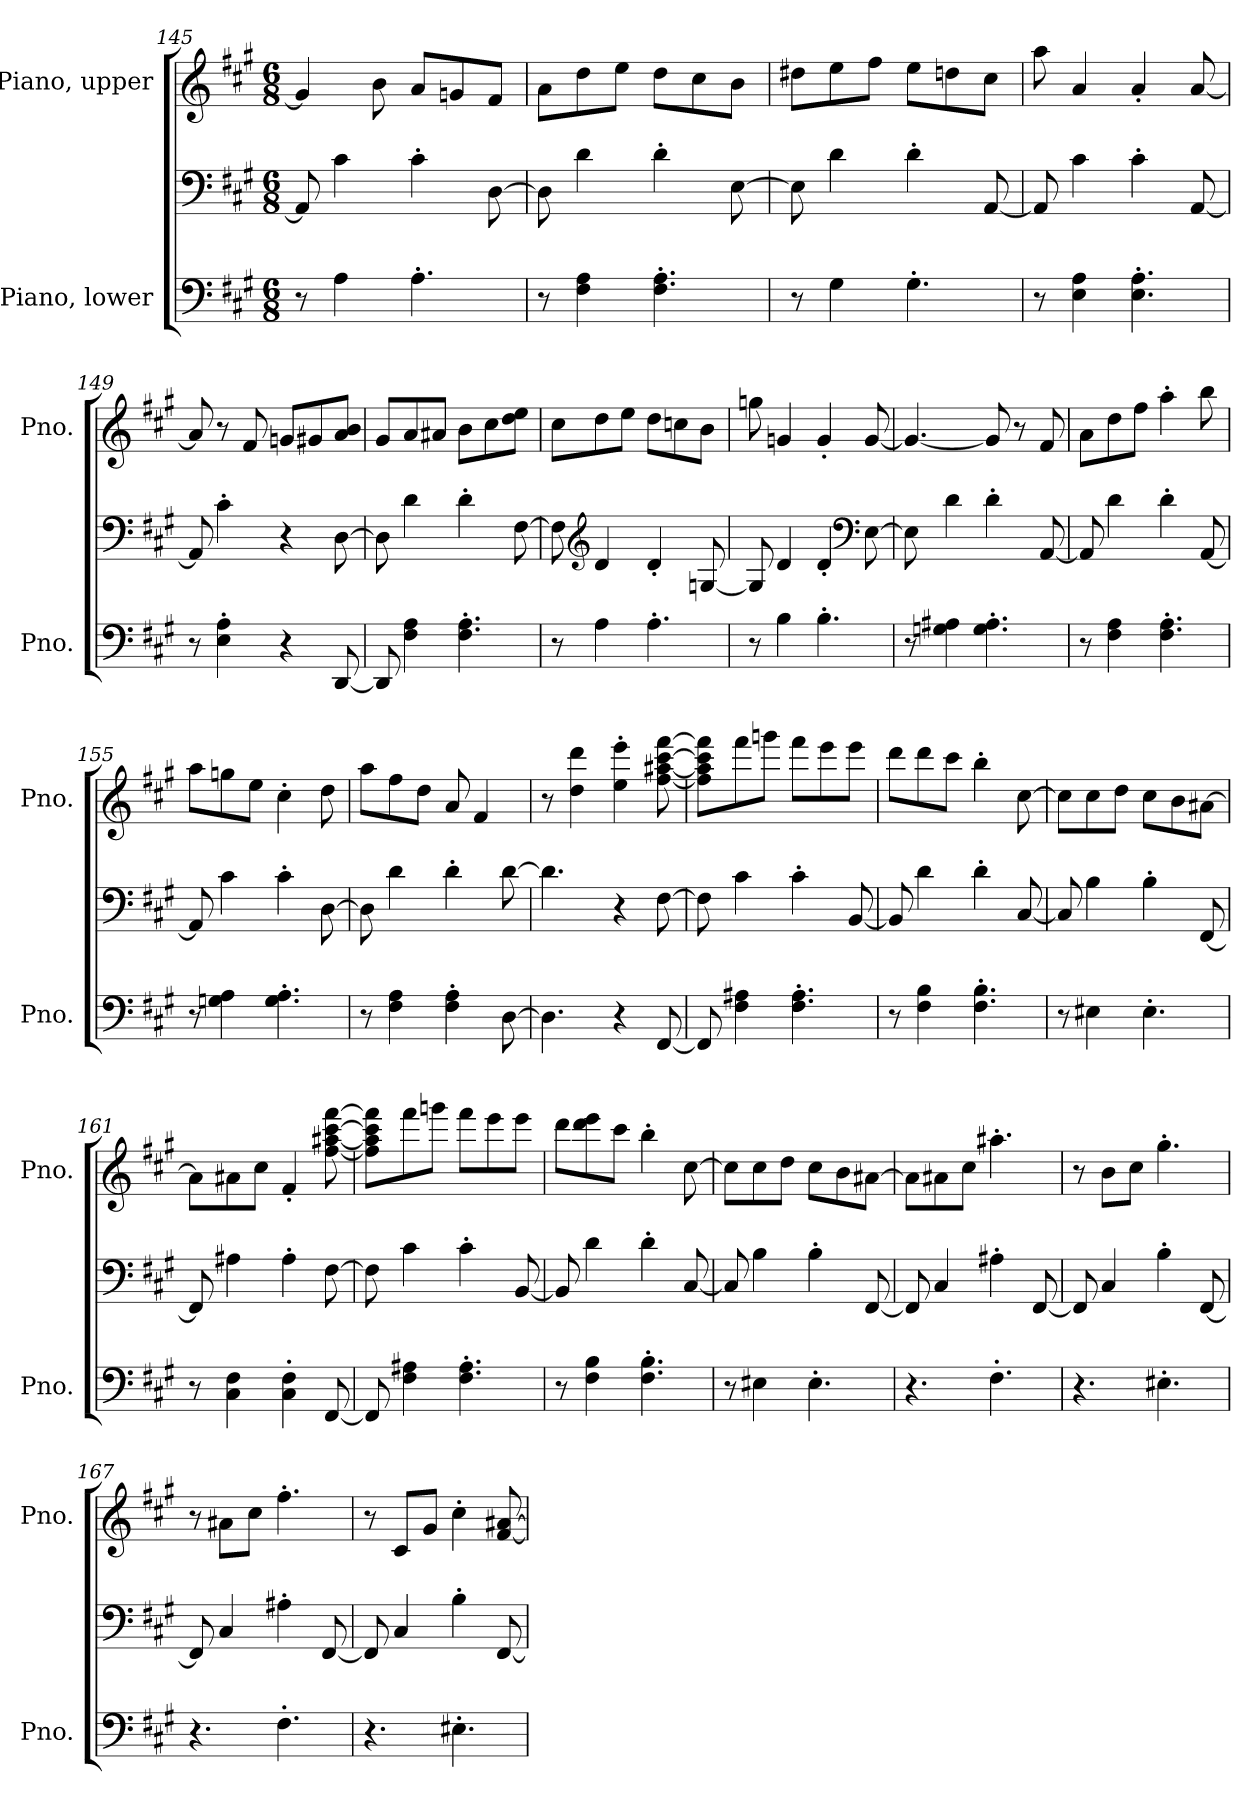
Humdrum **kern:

**kern	**kern	**kern
*part2	*part2	*part1
*staff3	*staff2	*staff1
*I"Piano, lower	*	*I"Piano, upper
*I'Pno.	*	*I'Pno.
!!LO:PB:g=z
*clefF4	*clefF4	*clefG2
*k[f#c#g#]	*k[f#c#g#]	*k[f#c#g#]
*M6/8	*M6/8	*M6/8
=145	=145	=145
8r	8AA/]	4g/]
4A\	4c#\	.
.	.	8b\
4.A'\	4c#'\	8a/L
.	.	8gn/
.	[8D\	8f#/J
=146	=146	=146
8r	8D\]	8a\L
4F#\ 4A\	4d\	8dd\
.	.	8ee\J
4.F#\' 4.A\'	4d'\	8dd\L
.	.	8cc#\
.	[8E\	8b\J
=147	=147	=147
8r	8E\]	8dd#X\L
4G#\	4d\	8ee\
.	.	8ff#\J
4.G#'\	4d'\	8ee\L
.	.	8ddn\
.	[8AA/	8cc#\J
=148	=148	=148
8r	8AA/]	8aa\
4E\ 4A\	4c#\	4a/
4.E\' 4.A\'	4c#'\	4a'/
.	[8AA/	[8a/
=149	=149	=149
8r	8AA/]	8a/]
4E\' 4A\'	4c#'\	8r
.	.	8f#/
4r	4r	8gn/L
.	.	8g#X/
[8DD/	[8D\	8a/ 8b/J
!!LO:LB:g=z
=150	=150	=150
8DD/]	8D\]	8g#/L
4F#\ 4A\	4d\	8a/
.	.	8a#X/J
4.F#\' 4.A\'	4d'\	8b\L
.	.	8cc#\
.	[8F#\	8dd\ 8ee\J
=151	=151	=151
8r	8F#\]	8cc#\L
*	*clefG2	*
4A\	4d/	8dd\
.	.	8ee\J
4.A'\	4d'/	8dd\L
.	.	8ccn\
.	[8Gn/	8b\J
=152	=152	=152
8r	8G/]	8ggn\
4B\	4d/	4gn/
4.B'\	4d'/	4g'/
*	*clefF4	*
.	[8E\	[8g/
=153	=153	=153
8r	8E\]	4.g/_
4Gn\ 4A#X\	4d\	.
4.G\' 4.A#\'	4d'\	8g/]
.	.	8r
.	[8AA/	8f#/
!!LO:LB:g=z
=154	=154	=154
8r	8AA/]	8a\L
4F#\ 4A\	4d\	8dd\
.	.	8ff#\J
4.F#\' 4.A\'	4d'\	4aa'\
.	[8AA/	8bb\
=155	=155	=155
8r	8AA/]	8aa\L
4Gn\ 4A\	4c#\	8ggn\
.	.	8ee\J
4.G\' 4.A\'	4c#'\	4cc#'\
.	[8D\	8dd\
=156	=156	=156
8r	8D\]	8aa\L
4F#\ 4A\	4d\	8ff#\
.	.	8dd\J
4F#\' 4A\'	4d'\	8a/
.	.	4f#/
[8D\	[8d\	.
=157	=157	=157
4.D\]	4.d\]	8r
.	.	4dd\ 4ddd\
4r	4r	4ee\' 4eee\'
[8FF#/	[8F#\	[8ff#\ [8aa#X\ [8ccc#\ [8fff#\
=158	=158	=158
8FF#/]	8F#\]	8ff#\] 8aa#\] 8ccc#\] 8fff#\]L
4F#\ 4A#X\	4c#\	8fff#\
.	.	8gggn\J
4.F#\' 4.A#\'	4c#'\	8fff#\L
.	.	8eee\
.	[8BB/	8eee\J
!!LO:LB:g=z
=159	=159	=159
8r	8BB/]	8ddd\L
4F#\ 4B\	4d\	8ddd\
.	.	8ccc#\J
4.F#\' 4.B\'	4d'\	4bb'\
.	[8C#/	[8cc#\
=160	=160	=160
8r	8C#/]	8cc#\L]
4E#X\	4B\	8cc#\
.	.	8dd\J
4.E#'\	4B'\	8cc#\L
.	.	8b\
.	[8FF#/	[8a#X\J
=161	=161	=161
8r	8FF#/]	8a#\L]
4C#\ 4F#\	4A#X\	8a#X\
.	.	8cc#\J
4C#\' 4F#\'	4A#'\	4f#'/
[8FF#/	[8F#\	[8ff#\ [8aa#X\ [8ccc#\ [8fff#\
=162	=162	=162
8FF#/]	8F#\]	8ff#\] 8aa#\] 8ccc#\] 8fff#\]L
4F#\ 4A#X\	4c#\	8fff#\
.	.	8gggn\J
4.F#\' 4.A#\'	4c#'\	8fff#\L
.	.	8eee\
.	[8BB/	8eee\J
!!LO:PB:g=z
=163	=163	=163
8r	8BB/]	8ddd\L
4F#\ 4B\	4d\	8ddd\ 8eee\
.	.	8ccc#\J
4.F#\' 4.B\'	4d'\	4bb'\
.	[8C#/	[8cc#\
=164	=164	=164
8r	8C#/]	8cc#\L]
4E#X\	4B\	8cc#\
.	.	8dd\J
4.E#'\	4B'\	8cc#\L
.	.	8b\
.	[8FF#/	[8a#X\J
=165	=165	=165
4.r	8FF#/]	8a#\L]
.	4C#/	8a#X\
.	.	8cc#\J
4.F#'\	4A#X'\	4.aa#X'\
.	[8FF#/	.
=166	=166	=166
4.r	8FF#/]	8r
.	4C#/	8b\L
.	.	8cc#\J
4.E#X'\	4B'\	4.gg#'\
.	[8FF#/	.
=167	=167	=167
4.r	8FF#/]	8r
.	4C#/	8a#X\L
.	.	8cc#\J
4.F#'\	4A#X'\	4.ff#'\
.	[8FF#/	.
!!LO:LB:g=z
=168	=168	=168
4.r	8FF#/]	8r
.	4C#/	8c#/L
.	.	8g#/J
4.E#X'\	4B'\	4cc#'\
.	[8FF#/	[8f#/ [8a#X/
=	=	=
*-	*-	*-
